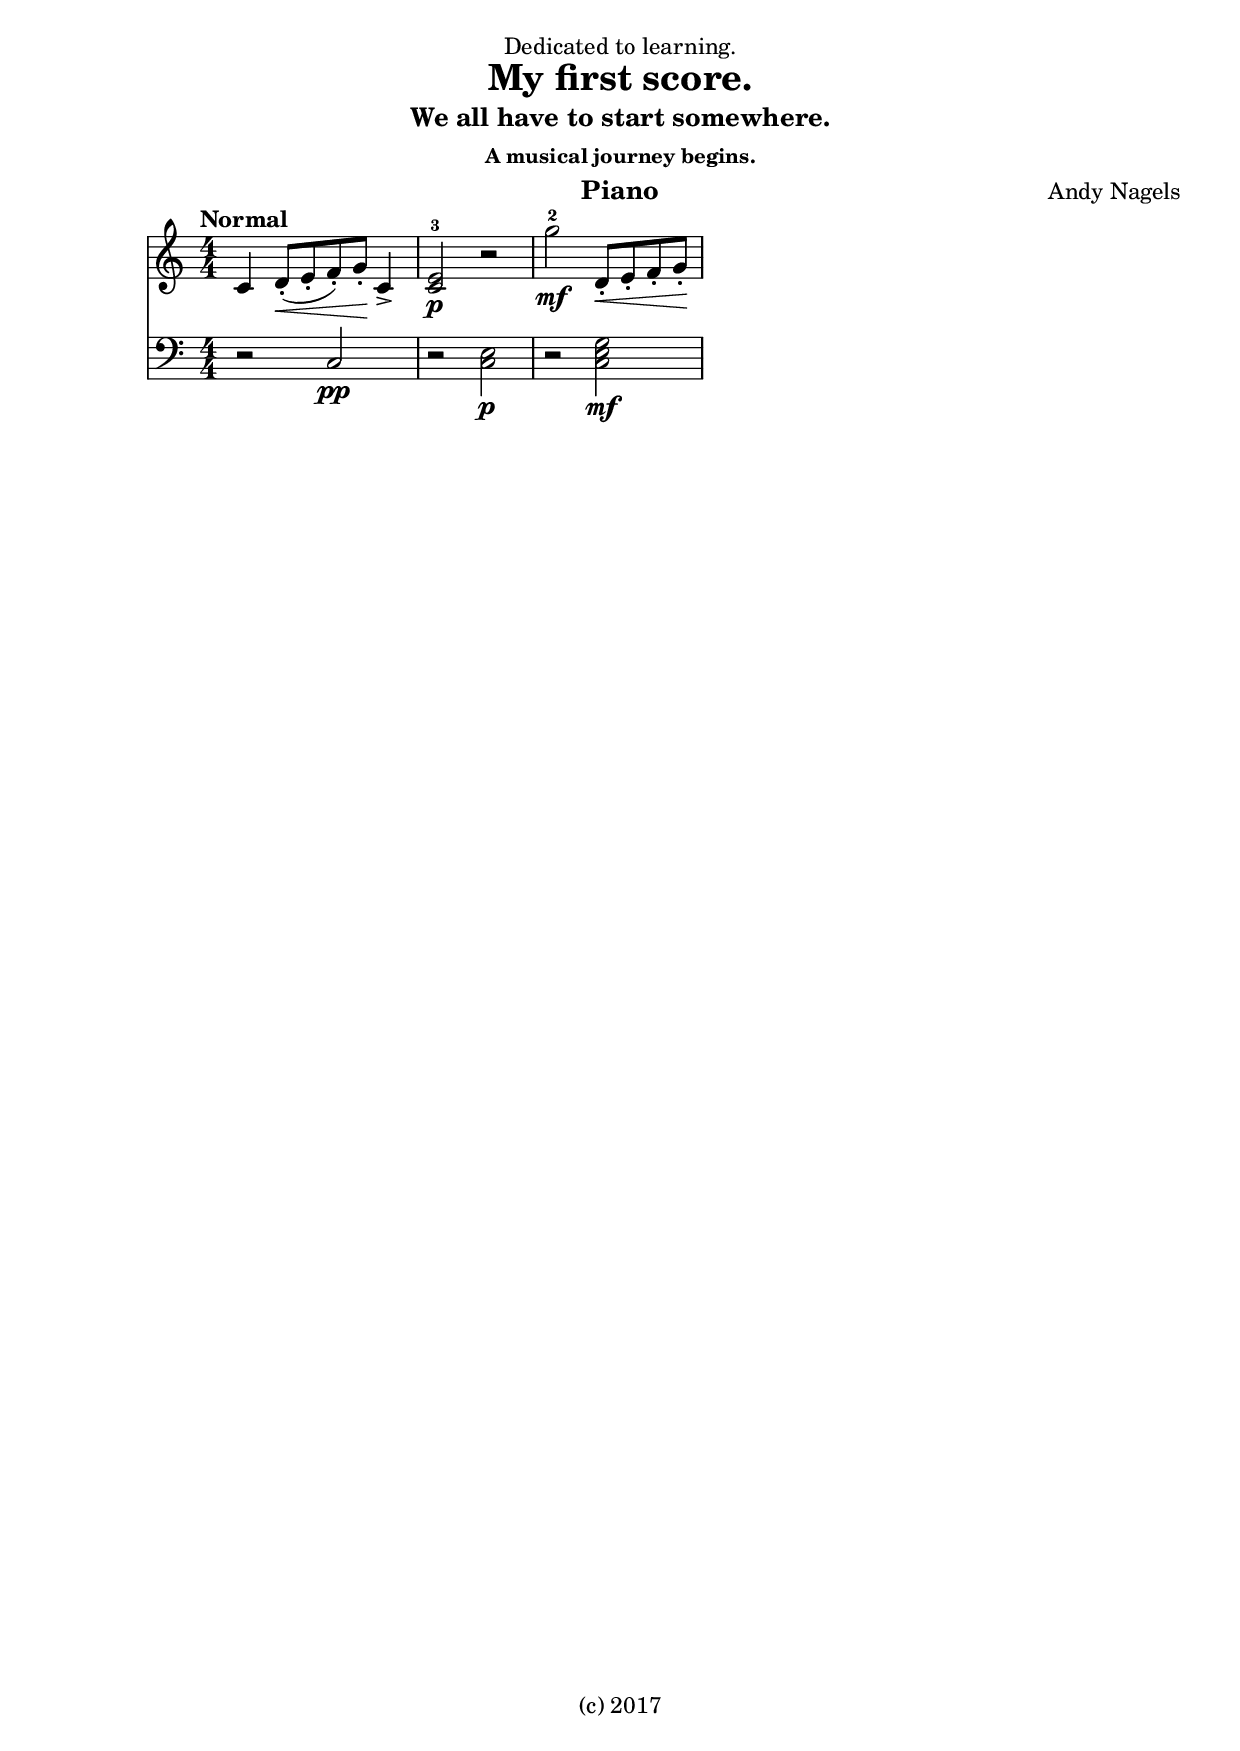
\version "2.18.2"

\header {
  dedication = "Dedicated to learning."
  title = "My first score."
  subtitle = "We all have to start somewhere."
  subsubtitle = "A musical journey begins."
  instrument = "Piano"
  composer = "Andy Nagels"
  arranger = ""
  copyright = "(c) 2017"
}

global = {
  \key c \major
  \numericTimeSignature
  \time 4/4
  \tempo "Normal"
}

\paper {
  #(set-paper-size "a4")
}

\language "english"

pianoPartTreble = {
  \global
  %f16\! c2 <d f> d16 <f g> | % m2
  %e2\ff^"Intense" b4 f4 | % m3
  %<c e>1 | % measure 4
  c4 d8-.\<([ e-. f-.) g-.]\! c,4-> | % m1
  <c e>2\p-3 r2 | % m2
  g''2\mf-2 d,8-.\<[ e-. f-. g-.]\! | % m3
}

pianoPartCleff = {
  \global
  \clef bass
  %<c e>4\pp-3 d8-.\<([ e-. f-.) g-.] c4-> | % measure 1
  r2 c,,2\pp | % m1
  r2 <c e>2\p | % m2
  r2 <c e g>2\mf | % m3
}

\score {
  \relative c'
  {
      <<
        \pianoPartTreble
        \pianoPartCleff
      >>
  }
  \layout {}
  \midi {midiInstrument = "piano"}
}